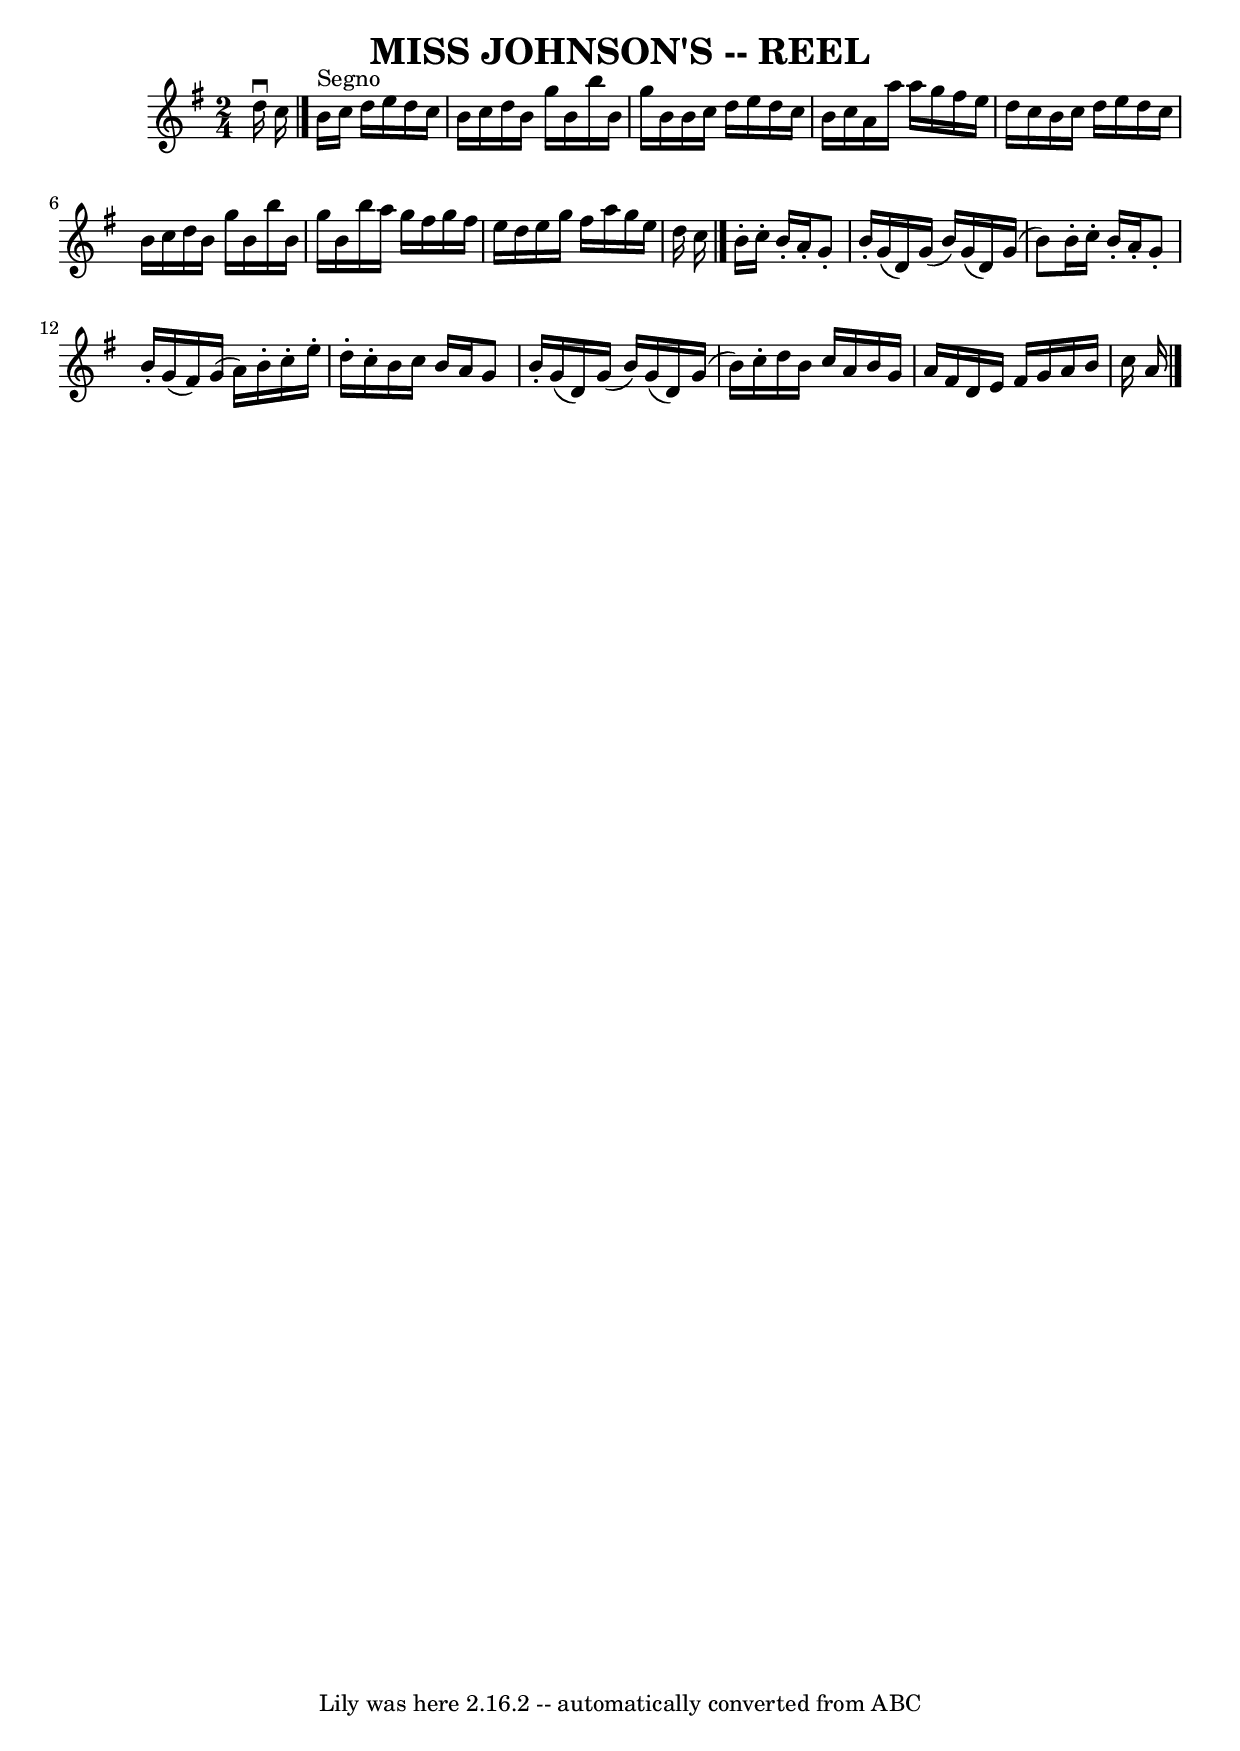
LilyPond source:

\version "2.16.2"
\include "Mammoth.ily"
\header {
  %% book = "Ryan's Mammoth Collection of Fiddle Tunes"
  crossRefNumber = "1"
  footnotes = ""
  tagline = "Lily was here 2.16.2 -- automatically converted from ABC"
  title = "MISS JOHNSON'S -- REEL"

}
voicedefault =  {


  \time 2/4 
  \key g \major
  d''16^\downbow c''16      \bar "|." b'16^"Segno" c''16 d''16 e''16 d''16 c''16 b'16 c''16    
  |
  d''16 b'16 g''16 b'16 b''16 b'16 g''16 b'16    
  |
  b'16 c''16 d''16 e''16 d''16 c''16 b'16 c''16   
  |
  a'16 a''16 a''16 g''16 fis''16 e''16 d''16    
  c''16        |
  b'16 c''16 d''16 e''16 d''16 c''16    
  b'16 c''16    |
  d''16 b'16 g''16 b'16 b''16 b'16    
  g''16 b'16    |
  b''16 a''16 g''16 fis''16 g''16    
  fis''16 e''16 d''16    |
  e''16 g''16 fis''16 a''16    
  g''16 e''16 d''16 c''16    \bar "|." b'16 -. c''16 -. b'16 -.  
  a'16 -. g'8 -. b'16 -. g'16 (|
  d'16) g'16 (b'16)  
  g'16 (d'16) g'16 (b'8)   |
  b'16 -. c''16 -. b'16 -. 
  a'16 -. g'8 -. b'16 -. g'16 (|
  fis'16) g'16 (a'16  -) b'16 -. c''16 -. e''16 -. d''16 -. c''16 -.       |
  b'16  
  c''16 b'16 a'16 g'8 b'16 -. g'16 (|
  d'16) g'16 
  (b'16) g'16 (d'16) g'16 (b'16) c''16 -.   |
  
  d''16 b'16 c''16 a'16 b'16 g'16 a'16 fis'16    |
  
  d'16 e'16 fis'16 g'16 a'16 b'16 c''16 a'16      \bar "|."  
  

}

\score{
  <<

    \context Staff="default"
    {
      \voicedefault 
      
    }

  >>
  \layout {
    
  }
  \midi {
  }

}
